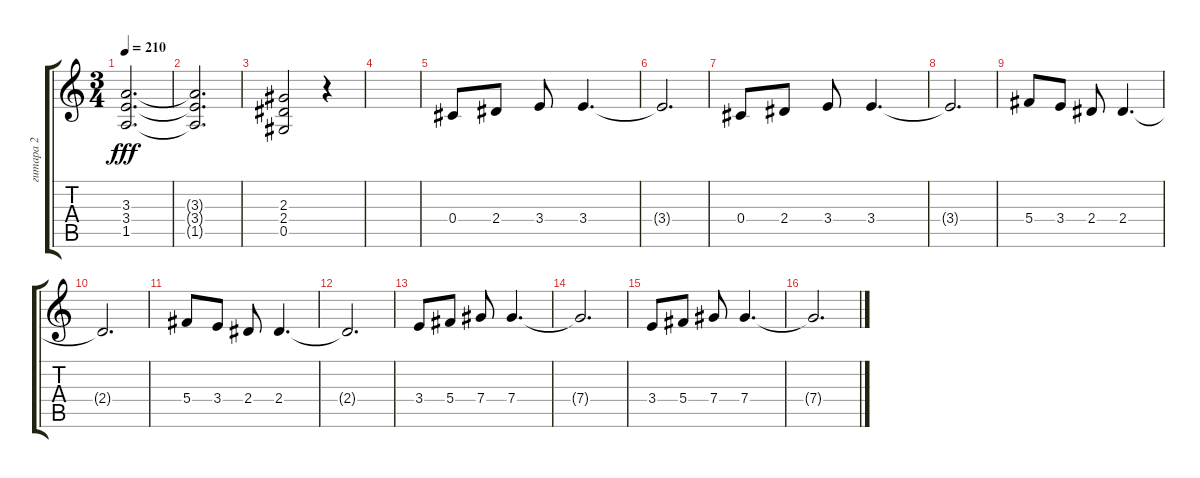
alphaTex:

\track ("гитара 2" "гитара 2") {instrument distortionguitar}
\staff {score tabs}
\tuning (Eb4 Bb3 Gb3 Db3 Ab2 Db2) {hide}
\ts (3 4)
\tempo 210
\clef g2
\ks c
(3.3 3.4 1.5).2{d dy fff} |
(3.3{t} 3.4{t} 1.5{t}).2{d} |
(2.3 2.4 0.5).2 r.4 |
|
0.4.8 2.4.8 3.4.8 3.4.4{d} |
3.4{t}.2{d} |
0.4.8 2.4.8 3.4.8 3.4.4{d} |
3.4{t}.2{d} |
5.4.8 3.4.8 2.4.8 2.4.4{d} |
2.4{t}.2{d} |
5.4.8 3.4.8 2.4.8 2.4.4{d} |
2.4{t}.2{d} |
3.4.8 5.4.8 7.4.8 7.4.4{d} |
7.4{t}.2{d} |
3.4.8 5.4.8 7.4.8 7.4.4{d} |
7.4{t}.2{d}
